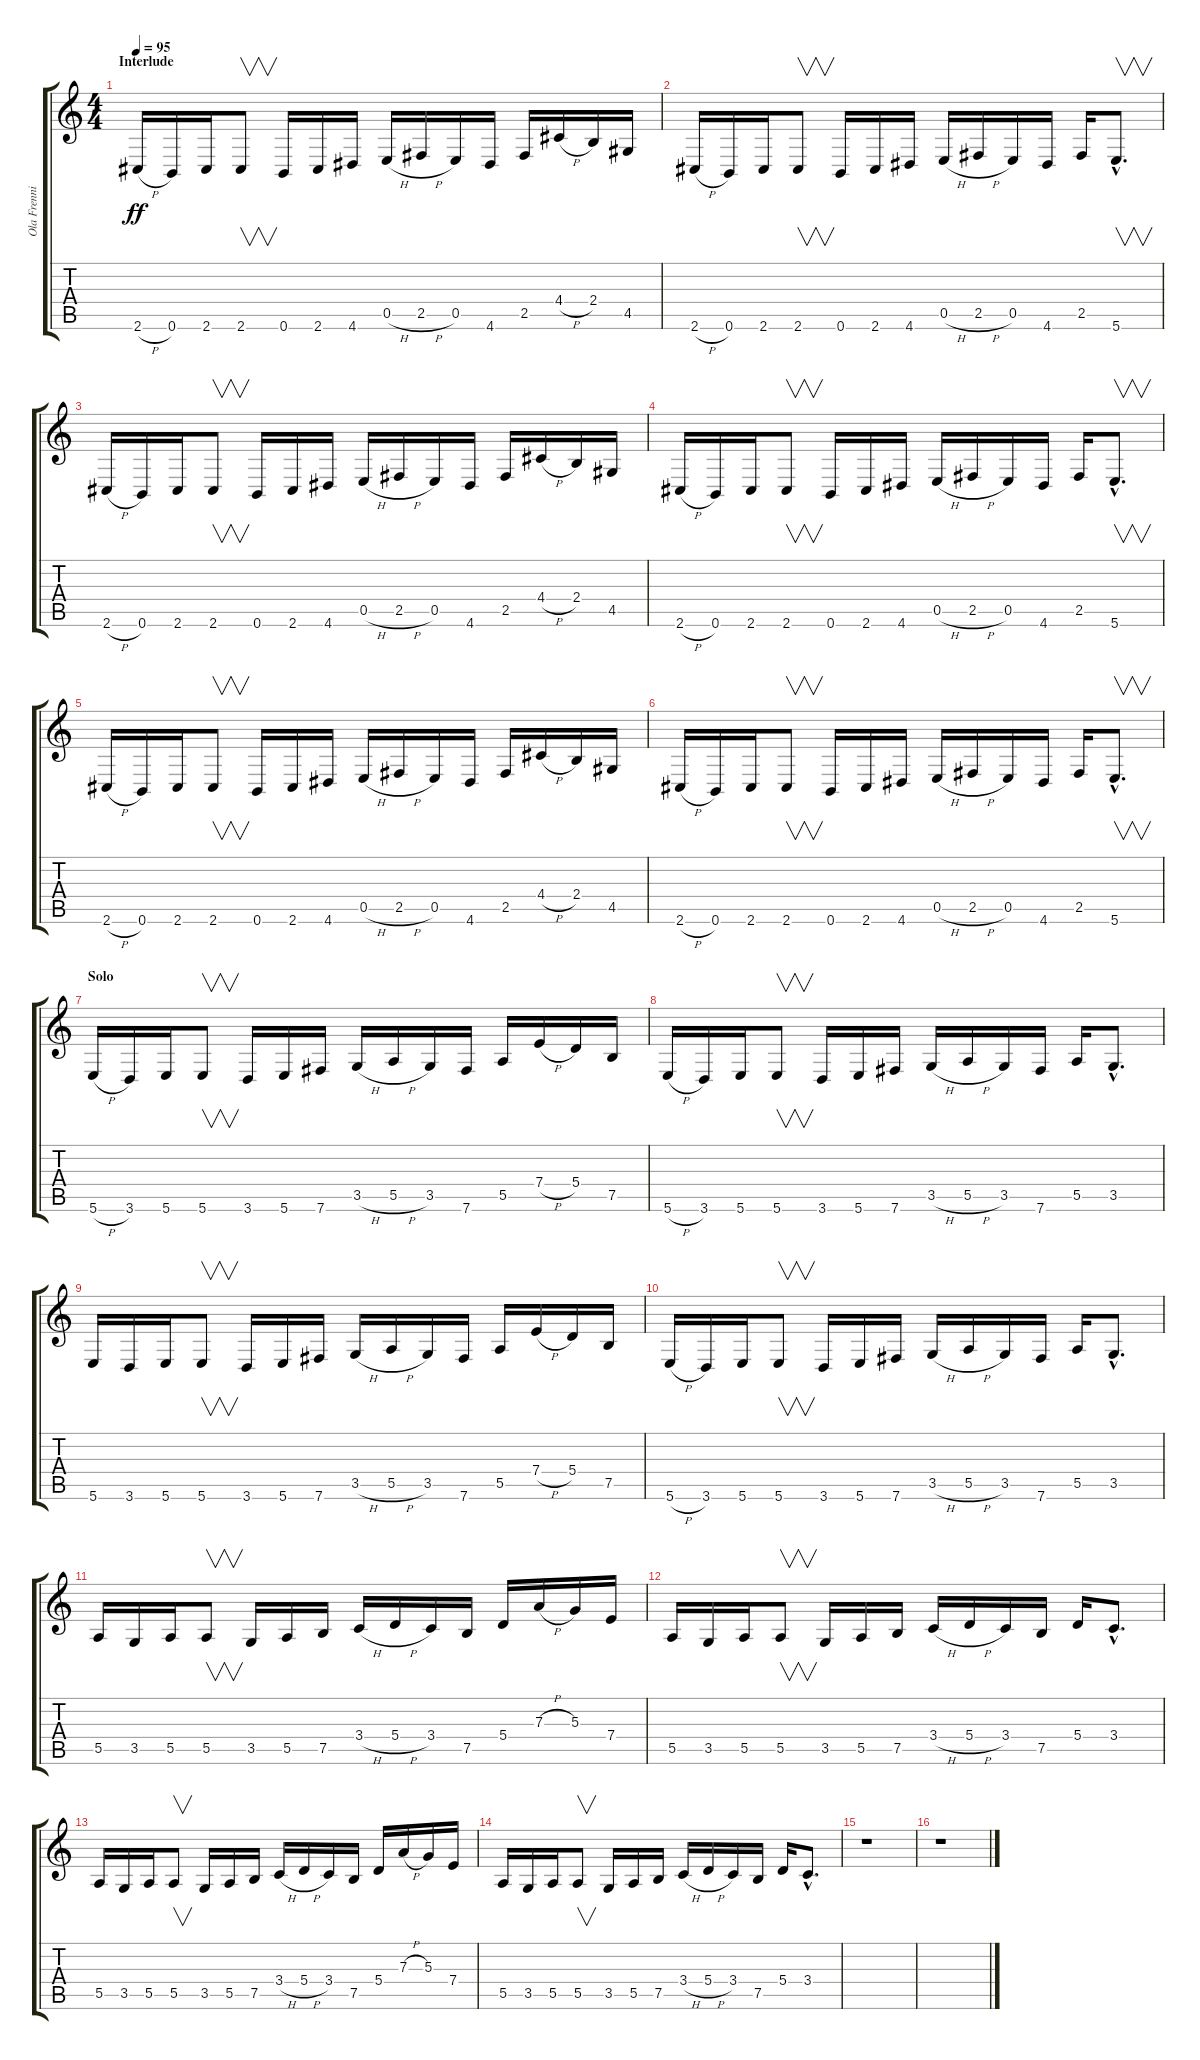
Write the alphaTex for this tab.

\track ("Ola Frenning" "Ola Frenni") {instrument distortionguitar}
\staff {score tabs}
\tuning (B3 Gb3 D3 A2 E2 B1) {hide}
\ts (4 4)
\section ("" "Interlude")
\tempo 95
\clef g2
\ks c
2.6{h}.16{dy ff} 0.6.16 2.6.16 2.6.8{v} 0.6.16 2.6.16 4.6.16 0.5{h}.16 2.5{h}.16 0.5.16 4.6.16 2.5.16 4.4{h}.16 2.4.16 4.5.16 |
2.6{h}.16 0.6.16 2.6.16 2.6.8{v} 0.6.16 2.6.16 4.6.16 0.5{h}.16 2.5{h}.16 0.5.16 4.6.16 2.5.16 5.6{hac}.8{v d} |
2.6{h}.16 0.6.16 2.6.16 2.6.8{v} 0.6.16 2.6.16 4.6.16 0.5{h}.16 2.5{h}.16 0.5.16 4.6.16 2.5.16 4.4{h}.16 2.4.16 4.5.16 |
2.6{h}.16 0.6.16 2.6.16 2.6.8{v} 0.6.16 2.6.16 4.6.16 0.5{h}.16 2.5{h}.16 0.5.16 4.6.16 2.5.16 5.6{hac}.8{v d} |
2.6{h}.16 0.6.16 2.6.16 2.6.8{v} 0.6.16 2.6.16 4.6.16 0.5{h}.16 2.5{h}.16 0.5.16 4.6.16 2.5.16 4.4{h}.16 2.4.16 4.5.16 |
2.6{h}.16 0.6.16 2.6.16 2.6.8{v} 0.6.16 2.6.16 4.6.16 0.5{h}.16 2.5{h}.16 0.5.16 4.6.16 2.5.16 5.6{hac}.8{v d} |
\section ("" "Solo")
5.6{h}.16{volume 14 balance 2} 3.6.16 5.6.16 5.6.8{v} 3.6.16 5.6.16 7.6.16 3.5{h}.16 5.5{h}.16 3.5.16 7.6.16 5.5.16 7.4{h}.16 5.4.16 7.5.16 |
5.6{h}.16 3.6.16 5.6.16 5.6.8{v} 3.6.16 5.6.16 7.6.16 3.5{h}.16 5.5{h}.16 3.5.16 7.6.16 5.5.16 3.5{hac}.8{d} |
5.6.16 3.6.16 5.6.16 5.6.8{v} 3.6.16 5.6.16 7.6.16 3.5{h}.16 5.5{h}.16 3.5.16 7.6.16 5.5.16 7.4{h}.16 5.4.16 7.5.16 |
5.6{h}.16 3.6.16 5.6.16 5.6.8{v} 3.6.16 5.6.16 7.6.16 3.5{h}.16 5.5{h}.16 3.5.16 7.6.16 5.5.16 3.5{hac}.8{d} |
5.5.16 3.5.16 5.5.16 5.5.8{v} 3.5.16 5.5.16 7.5.16 3.4{h}.16 5.4{h}.16 3.4.16 7.5.16 5.4.16 7.3{h}.16 5.3.16 7.4.16 |
5.5.16 3.5.16 5.5.16 5.5.8{v} 3.5.16 5.5.16 7.5.16 3.4{h}.16 5.4{h}.16 3.4.16 7.5.16 5.4.16 3.4{hac}.8{d} |
5.5.16 3.5.16 5.5.16 5.5.8{v} 3.5.16 5.5.16 7.5.16 3.4{h}.16 5.4{h}.16 3.4.16 7.5.16 5.4.16 7.3{h}.16 5.3.16 7.4.16 |
5.5.16 3.5.16 5.5.16 5.5.8{v} 3.5.16 5.5.16 7.5.16 3.4{h}.16 5.4{h}.16 3.4.16 7.5.16 5.4.16 3.4{hac}.8{d} |
r.1 |
r.1
